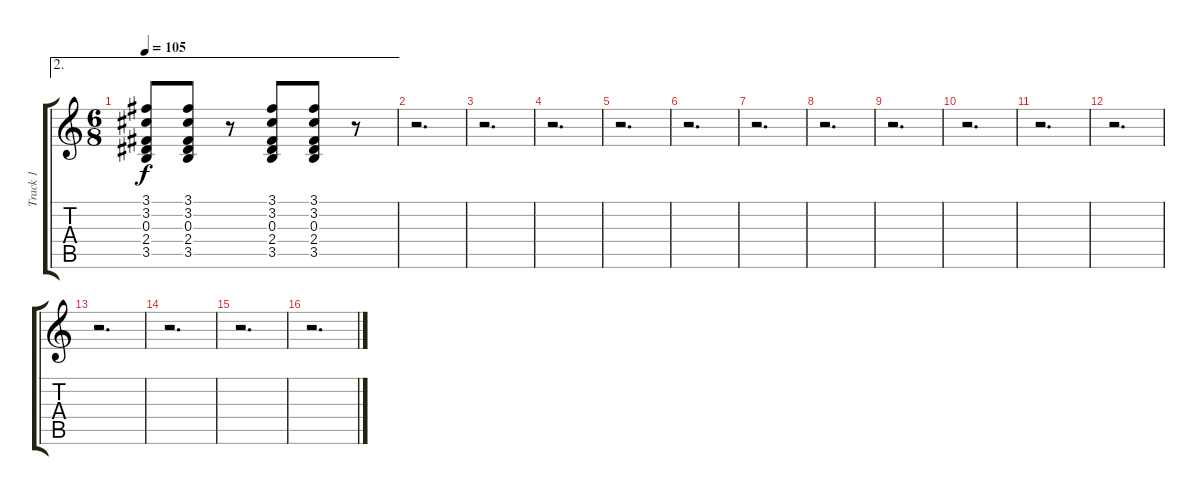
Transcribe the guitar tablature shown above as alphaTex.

\track ("Track 1" "Track 1") {instrument acousticguitarnylon}
\staff {score tabs}
\tuning (Eb4 Bb3 Gb3 Db3 Ab2 Eb2) {hide}
\ae 2
\ts (6 8)
\tempo 105
\clef g2
\ks c
(3.1 3.2 0.3 2.4 3.5).8{dy f} (3.1 3.2 0.3 2.4 3.5).8 r.8 (3.1 3.2 0.3 2.4 3.5).8 (3.1 3.2 0.3 2.4 3.5).8 r.8 |
r.2{d} |
r.2{d} |
r.2{d} |
r.2{d} |
r.2{d} |
r.2{d} |
r.2{d} |
r.2{d} |
r.2{d} |
r.2{d} |
r.2{d} |
r.2{d} |
r.2{d} |
r.2{d} |
r.2{d}
